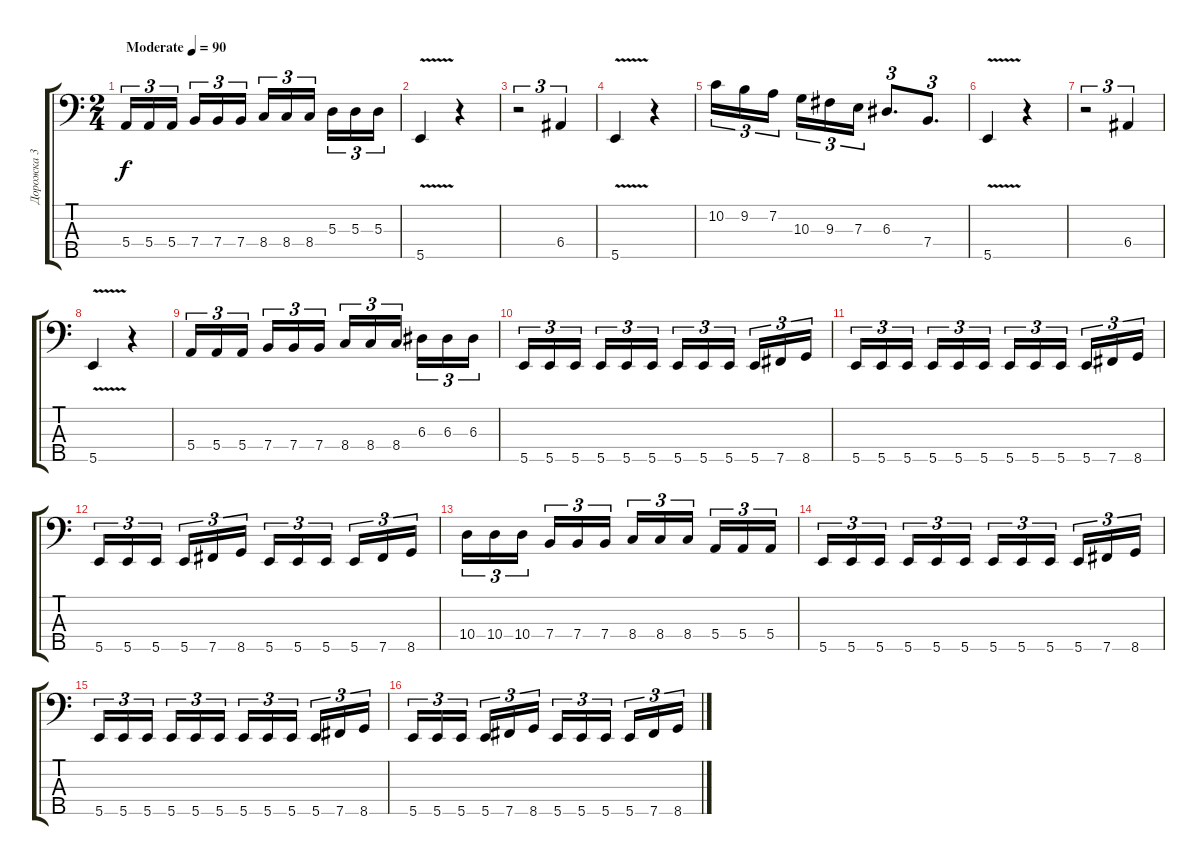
\track ("Дорожка 3" "Дорожка 3") {instrument electricbasspick}
\staff {score tabs}
\tuning (G2 D2 A1 E1 B0) {hide}
\ts (2 4)
\tempo (90 "Moderate")
\clef f4
\ks c
5.4.16{tu (3 2) dy f instrument electricbasspick} 5.4.16{tu (3 2)} 5.4.16{tu (3 2) beam splitsecondary} 7.4.16{tu (3 2)} 7.4.16{tu (3 2)} 7.4.16{tu (3 2)} 8.4.16{tu (3 2)} 8.4.16{tu (3 2)} 8.4.16{tu (3 2) beam splitsecondary} 5.3.16{tu (3 2)} 5.3.16{tu (3 2)} 5.3.16{tu (3 2)} |
5.5{v}.4 r.4 |
r.2{tu (3 2)} 6.4.4{tu (3 2)} |
5.5{v}.4 r.4 |
10.2.16{tu (3 2)} 9.2.16{tu (3 2)} 7.2.16{tu (3 2) beam splitsecondary} 10.3.16{tu (3 2)} 9.3.16{tu (3 2)} 7.3.16{tu (3 2)} 6.3.8{d tu (3 2)} 7.4.8{d tu (3 2)} |
5.5{v}.4 r.4 |
r.2{tu (3 2)} 6.4.4{tu (3 2)} |
5.5{v}.4 r.4 |
5.4.16{tu (3 2)} 5.4.16{tu (3 2)} 5.4.16{tu (3 2) beam splitsecondary} 7.4.16{tu (3 2)} 7.4.16{tu (3 2)} 7.4.16{tu (3 2)} 8.4.16{tu (3 2)} 8.4.16{tu (3 2)} 8.4.16{tu (3 2) beam splitsecondary} 6.3.16{tu (3 2)} 6.3.16{tu (3 2)} 6.3.16{tu (3 2)} |
5.5.16{tu (3 2)} 5.5.16{tu (3 2)} 5.5.16{tu (3 2) beam splitsecondary} 5.5.16{tu (3 2)} 5.5.16{tu (3 2)} 5.5.16{tu (3 2)} 5.5.16{tu (3 2)} 5.5.16{tu (3 2)} 5.5.16{tu (3 2) beam splitsecondary} 5.5.16{tu (3 2)} 7.5.16{tu (3 2)} 8.5.16{tu (3 2)} |
5.5.16{tu (3 2)} 5.5.16{tu (3 2)} 5.5.16{tu (3 2) beam splitsecondary} 5.5.16{tu (3 2)} 5.5.16{tu (3 2)} 5.5.16{tu (3 2)} 5.5.16{tu (3 2)} 5.5.16{tu (3 2)} 5.5.16{tu (3 2) beam splitsecondary} 5.5.16{tu (3 2)} 7.5.16{tu (3 2)} 8.5.16{tu (3 2)} |
5.5.16{tu (3 2)} 5.5.16{tu (3 2)} 5.5.16{tu (3 2) beam splitsecondary} 5.5.16{tu (3 2)} 7.5.16{tu (3 2)} 8.5.16{tu (3 2)} 5.5.16{tu (3 2)} 5.5.16{tu (3 2)} 5.5.16{tu (3 2) beam splitsecondary} 5.5.16{tu (3 2)} 7.5.16{tu (3 2)} 8.5.16{tu (3 2)} |
10.4.16{tu (3 2)} 10.4.16{tu (3 2)} 10.4.16{tu (3 2) beam splitsecondary} 7.4.16{tu (3 2)} 7.4.16{tu (3 2)} 7.4.16{tu (3 2)} 8.4.16{tu (3 2)} 8.4.16{tu (3 2)} 8.4.16{tu (3 2) beam splitsecondary} 5.4.16{tu (3 2)} 5.4.16{tu (3 2)} 5.4.16{tu (3 2)} |
5.5.16{tu (3 2)} 5.5.16{tu (3 2)} 5.5.16{tu (3 2) beam splitsecondary} 5.5.16{tu (3 2)} 5.5.16{tu (3 2)} 5.5.16{tu (3 2)} 5.5.16{tu (3 2)} 5.5.16{tu (3 2)} 5.5.16{tu (3 2) beam splitsecondary} 5.5.16{tu (3 2)} 7.5.16{tu (3 2)} 8.5.16{tu (3 2)} |
5.5.16{tu (3 2)} 5.5.16{tu (3 2)} 5.5.16{tu (3 2) beam splitsecondary} 5.5.16{tu (3 2)} 5.5.16{tu (3 2)} 5.5.16{tu (3 2)} 5.5.16{tu (3 2)} 5.5.16{tu (3 2)} 5.5.16{tu (3 2) beam splitsecondary} 5.5.16{tu (3 2)} 7.5.16{tu (3 2)} 8.5.16{tu (3 2)} |
5.5.16{tu (3 2)} 5.5.16{tu (3 2)} 5.5.16{tu (3 2) beam splitsecondary} 5.5.16{tu (3 2)} 7.5.16{tu (3 2)} 8.5.16{tu (3 2)} 5.5.16{tu (3 2)} 5.5.16{tu (3 2)} 5.5.16{tu (3 2) beam splitsecondary} 5.5.16{tu (3 2)} 7.5.16{tu (3 2)} 8.5.16{tu (3 2)}
